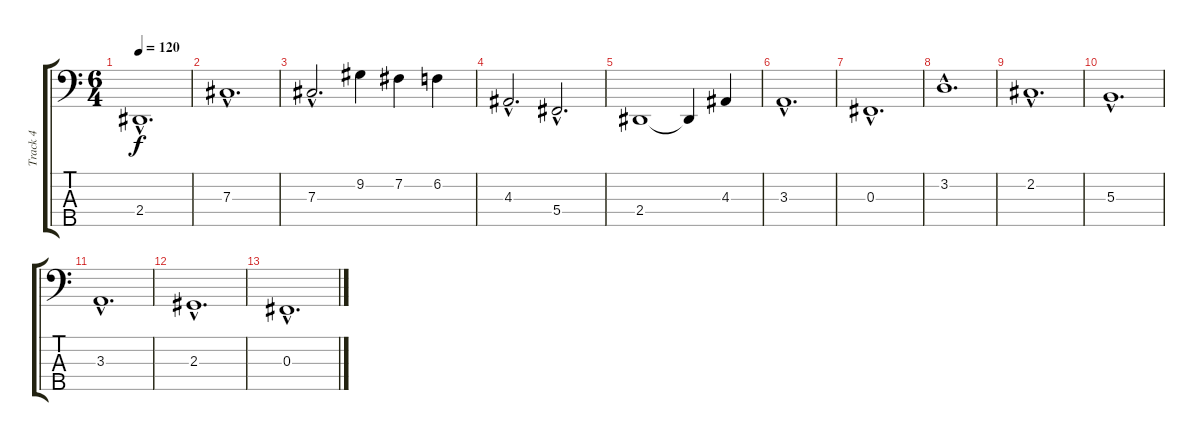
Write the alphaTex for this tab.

\track ("Track 4" "Track 4") {instrument electricbassfinger}
\staff {score tabs}
\tuning (E2 B1 Gb1 Db1 Ab0) {hide}
\ts (6 4)
\tempo 120
\clef f4
\ks c
2.4{hac}.1{d dy f volume 7} |
7.3{hac}.1{d} |
7.3{hac}.2{d} 9.2.4 7.2.4{volume 4} 6.2.4 |
4.3{hac}.2{d} 5.4{hac}.2{d} |
2.4.1 2.4{t}.4 4.3.4 |
3.3{hac}.1{d} |
0.3{hac}.1{d volume 0} |
3.2{hac}.1{d} |
2.2{hac}.1{d} |
5.3{hac}.1{d} |
3.3{hac}.1{d} |
2.3{hac}.1{d} |
0.3{hac}.1{d}
